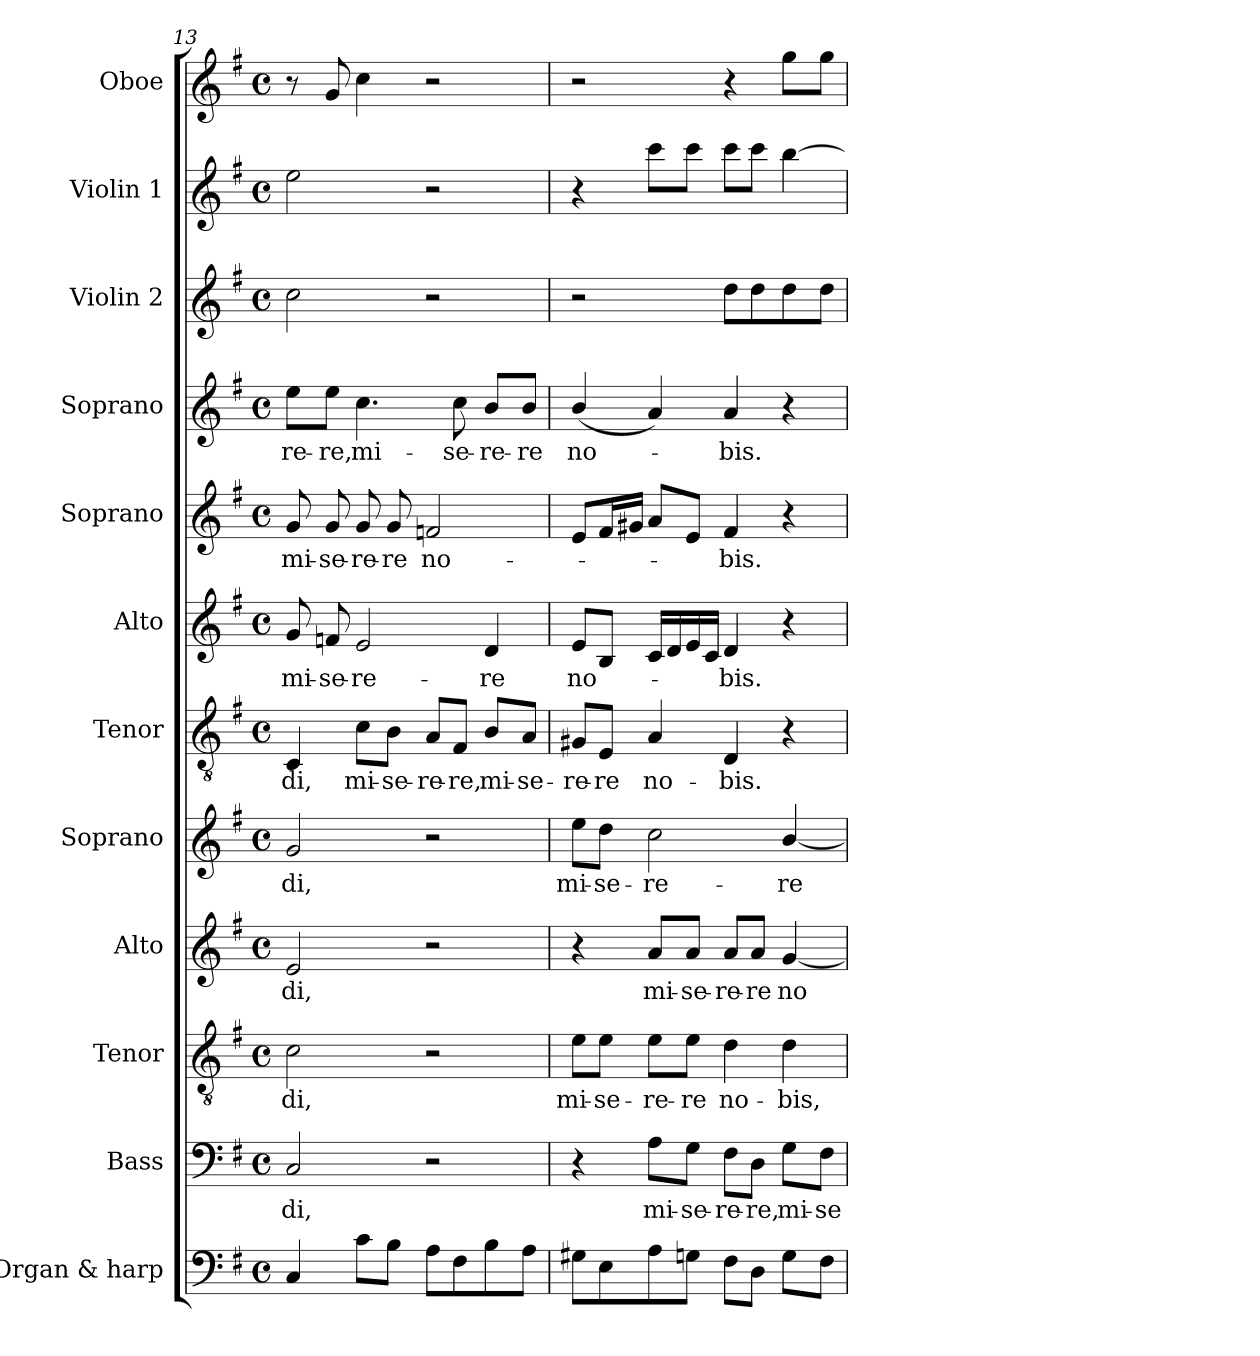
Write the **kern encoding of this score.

**kern	**kern	**text	**kern	**text	**kern	**text	**kern	**text	**kern	**text	**kern	**text	**kern	**text	**kern	**text	**kern	**kern	**kern
*part12	*part11	*part11	*part10	*part10	*part9	*part9	*part8	*part8	*part7	*part7	*part6	*part6	*part5	*part5	*part4	*part4	*part3	*part2	*part1
*staff12	*staff11	*staff11	*staff10	*staff10	*staff9	*staff9	*staff8	*staff8	*staff7	*staff7	*staff6	*staff6	*staff5	*staff5	*staff4	*staff4	*staff3	*staff2	*staff1
*I"Organ & harp	*I"Bass	*	*I"Tenor	*	*I"Alto	*	*I"Soprano	*	*I"Tenor	*	*I"Alto	*	*I"Soprano	*	*I"Soprano	*	*I"Violin 2	*I"Violin 1	*I"Oboe
*I'Org. & H.	*I'B.	*	*I'T.	*	*I'A.	*	*I'S.	*	*I'T.	*	*I'A.	*	*I'S.	*	*I'S.	*	*I'Vln. 2	*I'Vln. 1	*I'Ob.
*clefF4	*clefF4	*	*clefGv2	*	*clefG2	*	*clefG2	*	*clefGv2	*	*clefG2	*	*clefG2	*	*clefG2	*	*clefG2	*clefG2	*clefG2
*	*	*	*ITrd7c12	*	*	*	*	*	*ITrd7c12	*	*	*	*	*	*	*	*	*	*
*k[f#]	*k[f#]	*	*k[f#]	*	*k[f#]	*	*k[f#]	*	*k[f#]	*	*k[f#]	*	*k[f#]	*	*k[f#]	*	*k[f#]	*k[f#]	*k[f#]
*G:	*G:	*	*G:	*	*G:	*	*G:	*	*G:	*	*G:	*	*G:	*	*G:	*	*G:	*G:	*G:
*M4/4	*M4/4	*	*M4/4	*	*M4/4	*	*M4/4	*	*M4/4	*	*M4/4	*	*M4/4	*	*M4/4	*	*M4/4	*M4/4	*M4/4
*met(c)	*met(c)	*	*met(c)	*	*met(c)	*	*met(c)	*	*met(c)	*	*met(c)	*	*met(c)	*	*met(c)	*	*met(c)	*met(c)	*met(c)
=13	=13	=13	=13	=13	=13	=13	=13	=13	=13	=13	=13	=13	=13	=13	=13	=13	=13	=13	=13
!	!	!LO:LY:b:color=#000000	!	!	!	!	!	!	!	!	!	!	!	!	!	!	!	!	!
!	!	!	!	!LO:LY:b:color=#000000	!	!	!	!	!	!	!	!	!	!	!	!	!	!	!
!	!	!	!	!	!	!LO:LY:b:color=#000000	!	!	!	!	!	!	!	!	!	!	!	!	!
!	!	!	!	!	!	!	!	!LO:LY:b:color=#000000	!	!	!	!	!	!	!	!	!	!	!
!	!	!	!	!	!	!	!	!	!	!LO:LY:b:color=#000000	!	!	!	!	!	!	!	!	!
!	!	!	!	!	!	!	!	!	!	!	!	!LO:LY:b:color=#000000	!	!	!	!	!	!	!
!	!	!	!	!	!	!	!	!	!	!	!	!	!	!LO:LY:b:color=#000000	!	!	!	!	!
!	!	!	!	!	!	!	!	!	!	!	!	!	!	!	!	!LO:LY:b:color=#000000	!	!	!
4Ci/	2Ci/	-di,	2Ci\	-di,	2ei/	-di,	2gi/	-di,	4CCi/	-di,	8gi/	mi-	8gi/	mi-	8eei\L	-re-	2cci\	2eei\	8r
!	!	!	!	!	!	!	!	!	!	!	!	!LO:LY:b:color=#000000	!	!	!	!	!	!	!
!	!	!	!	!	!	!	!	!	!	!	!	!	!	!LO:LY:b:color=#000000	!	!	!	!	!
!	!	!	!	!	!	!	!	!	!	!	!	!	!	!	!	!LO:LY:b:color=#000000	!	!	!
.	.	.	.	.	.	.	.	.	.	.	8fni/	-se-	8gi/	-se-	8eei\J	-re,	.	.	8gi/
!	!	!	!	!	!	!	!	!	!	!LO:LY:b:color=#000000	!	!	!	!	!	!	!	!	!
!	!	!	!	!	!	!	!	!	!	!	!	!LO:LY:b:color=#000000	!	!	!	!	!	!	!
!	!	!	!	!	!	!	!	!	!	!	!	!	!	!LO:LY:b:color=#000000	!	!	!	!	!
!	!	!	!	!	!	!	!	!	!	!	!	!	!	!	!	!LO:LY:b:color=#000000	!	!	!
8ci\L	.	.	.	.	.	.	.	.	8Ci\L	mi-	2ei/	-re-	8gi/	-re-	4.cci\	mi-	.	.	4cci\
!	!	!	!	!	!	!	!	!	!	!LO:LY:b:color=#000000	!	!	!	!	!	!	!	!	!
!	!	!	!	!	!	!	!	!	!	!	!	!	!	!LO:LY:b:color=#000000	!	!	!	!	!
8Bi\J	.	.	.	.	.	.	.	.	8BBi\J	-se-	.	.	8gi/	-re	.	.	.	.	.
!	!	!	!	!	!	!	!	!	!	!LO:LY:b:color=#000000	!	!	!	!	!	!	!	!	!
!	!	!	!	!	!	!	!	!	!	!	!	!	!	!LO:LY:b:color=#000000	!	!	!	!	!
8Ai\L	2r	.	2r	.	2r	.	2r	.	8AAi/L	-re-	.	.	2fni/	no-	.	.	2r	2r	2r
!	!	!	!	!	!	!	!	!	!	!LO:LY:b:color=#000000	!	!	!	!	!	!	!	!	!
!	!	!	!	!	!	!	!	!	!	!	!	!	!	!	!	!LO:LY:b:color=#000000	!	!	!
8F#i\	.	.	.	.	.	.	.	.	8FF#i/J	-re,	.	.	.	.	8cci\	-se-	.	.	.
!	!	!	!	!	!	!	!	!	!	!LO:LY:b:color=#000000	!	!	!	!	!	!	!	!	!
!	!	!	!	!	!	!	!	!	!	!	!	!LO:LY:b:color=#000000	!	!	!	!	!	!	!
!	!	!	!	!	!	!	!	!	!	!	!	!	!	!	!	!LO:LY:b:color=#000000	!	!	!
8Bi\	.	.	.	.	.	.	.	.	8BBi/L	mi-	4di/	-re	.	.	8bi/L	-re-	.	.	.
!	!	!	!	!	!	!	!	!	!	!LO:LY:b:color=#000000	!	!	!	!	!	!	!	!	!
!	!	!	!	!	!	!	!	!	!	!	!	!	!	!	!	!LO:LY:b:color=#000000	!	!	!
8Ai\J	.	.	.	.	.	.	.	.	8AAi/J	-se-	.	.	.	.	8bi/J	-re	.	.	.
=14	=14	=14	=14	=14	=14	=14	=14	=14	=14	=14	=14	=14	=14	=14	=14	=14	=14	=14	=14
!	!	!	!	!LO:LY:b:color=#000000	!	!	!	!	!	!	!	!	!	!	!	!	!	!	!
!	!	!	!	!	!	!	!	!LO:LY:b:color=#000000	!	!	!	!	!	!	!	!	!	!	!
!	!	!	!	!	!	!	!	!	!	!LO:LY:b:color=#000000	!	!	!	!	!	!	!	!	!
!	!	!	!	!	!	!	!	!	!	!	!	!LO:LY:b:color=#000000	!	!	!	!	!	!	!
!	!	!	!	!	!	!	!	!	!	!	!	!	!	!	!	!LO:LY:b:color=#000000	!	!	!
8G#Xi\L	4r	.	8Ei\L	mi-	4r	.	8eei\L	mi-	8GG#Xi/L	-re-	8ei/L	no-	8ei/L	.	(4bi/	no-	2r	4r	2r
!	!	!	!	!LO:LY:b:color=#000000	!	!	!	!	!	!	!	!	!	!	!	!	!	!	!
!	!	!	!	!	!	!	!	!LO:LY:b:color=#000000	!	!	!	!	!	!	!	!	!	!	!
!	!	!	!	!	!	!	!	!	!	!LO:LY:b:color=#000000	!	!	!	!	!	!	!	!	!
8Ei\	.	.	8Ei\J	-se-	.	.	8ddi\J	-se-	8EEi/J	-re	8Bi/J	.	16f#i/L	.	.	.	.	.	.
.	.	.	.	.	.	.	.	.	.	.	.	.	16g#Xi/JJ	.	.	.	.	.	.
!	!	!LO:LY:b:color=#000000	!	!	!	!	!	!	!	!	!	!	!	!	!	!	!	!	!
!	!	!	!	!LO:LY:b:color=#000000	!	!	!	!	!	!	!	!	!	!	!	!	!	!	!
!	!	!	!	!	!	!LO:LY:b:color=#000000	!	!	!	!	!	!	!	!	!	!	!	!	!
!	!	!	!	!	!	!	!	!LO:LY:b:color=#000000	!	!	!	!	!	!	!	!	!	!	!
!	!	!	!	!	!	!	!	!	!	!LO:LY:b:color=#000000	!	!	!	!	!	!	!	!	!
8Ai\	8Ai\L	mi-	8Ei\L	-re-	8ai/L	mi-	2cci\	-re-	4AAi/	no-	16ci/LL	.	8ai/L	.	4ai/)	.	.	8ccci\L	.
.	.	.	.	.	.	.	.	.	.	.	16di/	.	.	.	.	.	.	.	.
!	!	!LO:LY:b:color=#000000	!	!	!	!	!	!	!	!	!	!	!	!	!	!	!	!	!
!	!	!	!	!LO:LY:b:color=#000000	!	!	!	!	!	!	!	!	!	!	!	!	!	!	!
!	!	!	!	!	!	!LO:LY:b:color=#000000	!	!	!	!	!	!	!	!	!	!	!	!	!
8Gni\J	8Gi\J	-se-	8Ei\J	-re	8ai/J	-se-	.	.	.	.	16ei/	.	8ei/J	.	.	.	.	8ccci\J	.
.	.	.	.	.	.	.	.	.	.	.	16ci/JJ	.	.	.	.	.	.	.	.
!	!	!LO:LY:b:color=#000000	!	!	!	!	!	!	!	!	!	!	!	!	!	!	!	!	!
!	!	!	!	!LO:LY:b:color=#000000	!	!	!	!	!	!	!	!	!	!	!	!	!	!	!
!	!	!	!	!	!	!LO:LY:b:color=#000000	!	!	!	!	!	!	!	!	!	!	!	!	!
!	!	!	!	!	!	!	!	!	!	!LO:LY:b:color=#000000	!	!	!	!	!	!	!	!	!
!	!	!	!	!	!	!	!	!	!	!	!	!LO:LY:b:color=#000000	!	!	!	!	!	!	!
!	!	!	!	!	!	!	!	!	!	!	!	!	!	!LO:LY:b:color=#000000	!	!	!	!	!
!	!	!	!	!	!	!	!	!	!	!	!	!	!	!	!	!LO:LY:b:color=#000000	!	!	!
8F#i\L	8F#i\L	-re-	4Di\	no-	8ai/L	-re-	.	.	4DDi/	-bis.	4di/	-bis.	4f#i/	-bis.	4ai/	-bis.	8ddi\L	8ccci\L	4r
!	!	!LO:LY:b:color=#000000	!	!	!	!	!	!	!	!	!	!	!	!	!	!	!	!	!
!	!	!	!	!	!	!LO:LY:b:color=#000000	!	!	!	!	!	!	!	!	!	!	!	!	!
8Di\J	8Di\J	-re,	.	.	8ai/J	-re	.	.	.	.	.	.	.	.	.	.	8ddi\	8ccci\J	.
!	!	!LO:LY:b:color=#000000	!	!	!	!	!	!	!	!	!	!	!	!	!	!	!	!	!
!	!	!	!	!LO:LY:b:color=#000000	!	!	!	!	!	!	!	!	!	!	!	!	!	!	!
!	!	!	!	!	!	!LO:LY:b:color=#000000	!	!	!	!	!	!	!	!	!	!	!	!	!
!	!	!	!	!	!	!	!	!LO:LY:b:color=#000000	!	!	!	!	!	!	!	!	!	!	!
8Gi\L	8Gi\L	mi-	4Di\	-bis,	[4gi/	no-	[4bi/	-re	4r	.	4r	.	4r	.	4r	.	8ddi\	[4bbi\	8ggi\L
!	!	!LO:LY:b:color=#000000	!	!	!	!	!	!	!	!	!	!	!	!	!	!	!	!	!
8F#i\J	8F#i\J	-se-	.	.	.	.	.	.	.	.	.	.	.	.	.	.	8ddi\J	.	8ggi\J
=	=	=	=	=	=	=	=	=	=	=	=	=	=	=	=	=	=	=	=
*-	*-	*-	*-	*-	*-	*-	*-	*-	*-	*-	*-	*-	*-	*-	*-	*-	*-	*-	*-
